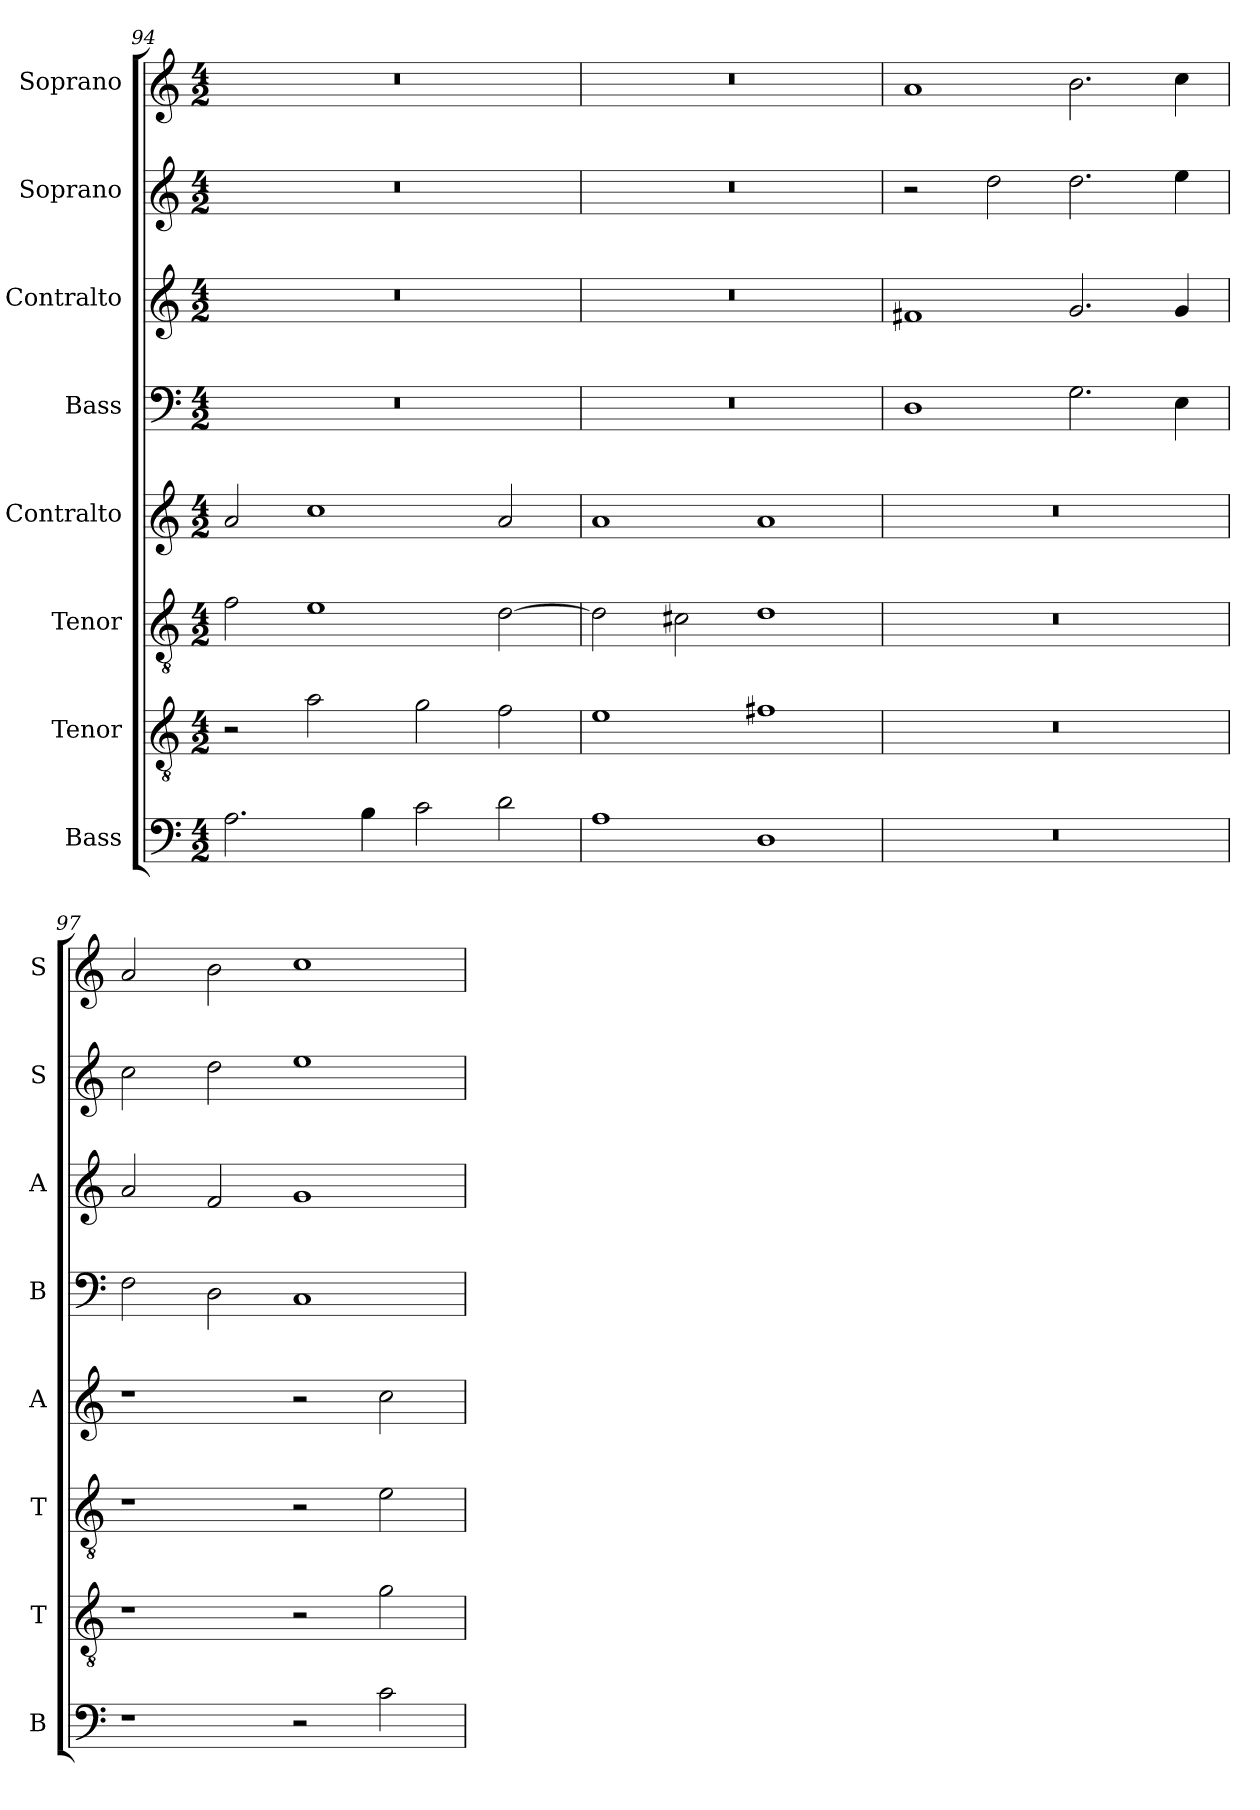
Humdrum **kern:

**kern	**kern	**kern	**kern	**kern	**kern	**kern	**kern
*part8	*part7	*part6	*part5	*part4	*part3	*part2	*part1
*staff8	*staff7	*staff6	*staff5	*staff4	*staff3	*staff2	*staff1
*I"Bass	*I"Tenor	*I"Tenor	*I"Contralto	*I"Bass	*I"Contralto	*I"Soprano	*I"Soprano
*I'B	*I'T	*I'T	*I'A	*I'B	*I'A	*I'S	*I'S
*clefF4	*clefGv2	*clefGv2	*clefG2	*clefF4	*clefG2	*clefG2	*clefG2
*k[]	*k[]	*k[]	*k[]	*k[]	*k[]	*k[]	*k[]
*G:mix	*G:mix	*G:mix	*G:mix	*G:mix	*G:mix	*G:mix	*G:mix
*M4/2	*M4/2	*M4/2	*M4/2	*M4/2	*M4/2	*M4/2	*M4/2
=94	=94	=94	=94	=94	=94	=94	=94
2.A	2r	2f	2a	0r	0r	0r	0r
.	2a	1e	1cc	.	.	.	.
4B	.	.	.	.	.	.	.
2c	2g	.	.	.	.	.	.
2d	2f	[2d	2a	.	.	.	.
=95	=95	=95	=95	=95	=95	=95	=95
1A	1e	2d]	1a	0r	0r	0r	0r
.	.	2c#X	.	.	.	.	.
1D	1f#X	1d	1a	.	.	.	.
=96	=96	=96	=96	=96	=96	=96	=96
0r	0r	0r	0r	1D	1f#X	2r	1a
.	.	.	.	.	.	2dd	.
.	.	.	.	2.G	2.g	2.dd	2.b
.	.	.	.	4E	4g	4ee	4cc
=97	=97	=97	=97	=97	=97	=97	=97
1r	1r	1r	1r	2F	2a	2cc	2a
.	.	.	.	2D	2f	2dd	2b
2r	2r	2r	2r	1C	1g	1ee	1cc
2c	2g	2e	2cc	.	.	.	.
=	=	=	=	=	=	=	=
*-	*-	*-	*-	*-	*-	*-	*-
